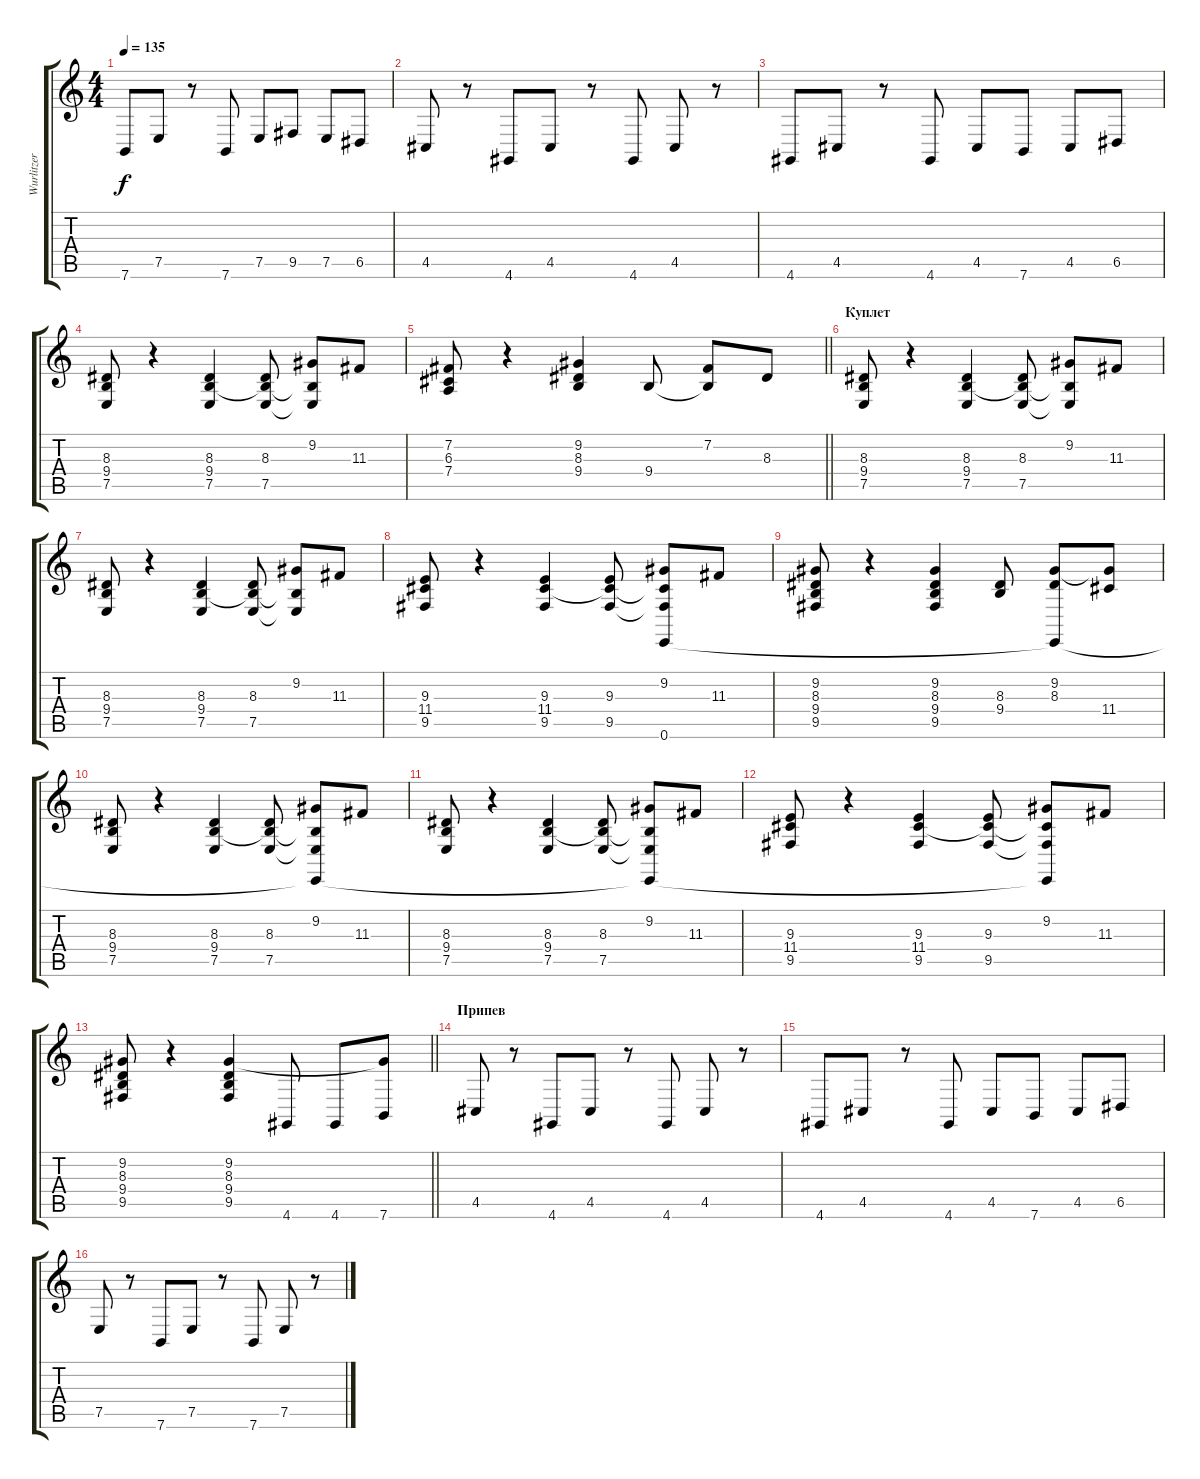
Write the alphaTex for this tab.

\track ("Wurlitzer" "Wurlitzer") {instrument electricpiano2}
\staff {score tabs}
\tuning (E4 B3 G3 D3 A2 E2) {hide}
\ts (4 4)
\tempo 135
\clef g2
\ks c
7.6.8{dy f} 7.5.8 r.8 7.6.8 7.5.8 9.5.8 7.5.8 6.5.8 |
4.5.8 r.8 4.6.8 4.5.8 r.8 4.6.8 4.5.8 r.8 |
4.6.8 4.5.8 r.8 4.6.8 4.5.8 7.6.8 4.5.8 6.5.8 |
(8.3 9.4 7.5).8 r.4 (8.3 9.4 7.5).4 (8.3 9.4{t} 7.5).8 (9.2 9.4{t} 7.5{t}).8 11.3.8 |
\barLineRight lightlight
(7.2 6.3 7.4).8 r.4 (9.2 8.3 9.4).4 9.4.8 (7.2 9.4{t}).8 8.3.8 |
\section ("" "Куплет")
(8.3 9.4 7.5).8 r.4 (8.3 9.4 7.5).4 (8.3 9.4{t} 7.5).8 (9.2 9.4{t} 7.5{t}).8 11.3.8 |
(8.3 9.4 7.5).8 r.4 (8.3 9.4 7.5).4 (8.3 9.4{t} 7.5).8 (9.2 9.4{t} 7.5{t}).8 11.3.8 |
(9.3 11.4 9.5).8 r.4 (9.3 11.4 9.5).4 (9.3 11.4{t} 9.5).8 (9.2 11.4{t} 9.5{t} 0.6).8 11.3.8 |
(9.2 8.3 9.4 9.5).8 r.4 (9.2 8.3 9.4 9.5).4 (8.3 9.4).8 (9.2 8.3 0.6{t}).8 (9.2{t} 11.4).8 |
(8.3 9.4 7.5).8 r.4 (8.3 9.4 7.5).4 (8.3 9.4{t} 7.5).8 (9.2 9.4{t} 7.5{t} 0.6{t}).8 11.3.8 |
(8.3 9.4 7.5).8 r.4 (8.3 9.4 7.5).4 (8.3 9.4{t} 7.5).8 (9.2 9.4{t} 7.5{t} 0.6{t}).8 11.3.8 |
(9.3 11.4 9.5).8 r.4 (9.3 11.4 9.5).4 (9.3 11.4{t} 9.5).8 (9.2 11.4{t} 9.5{t} 0.6{t}).8 11.3.8 |
\barLineRight lightlight
(9.2 8.3 9.4 9.5).8 r.4 (9.2 8.3 9.4 9.5).4 4.6.8 4.6.8 (9.2{t} 7.6).8 |
\section ("" "Припев")
4.5.8 r.8 4.6.8 4.5.8 r.8 4.6.8 4.5.8 r.8 |
4.6.8 4.5.8 r.8 4.6.8 4.5.8 7.6.8 4.5.8 6.5.8 |
7.5.8 r.8 7.6.8 7.5.8 r.8 7.6.8 7.5.8 r.8
